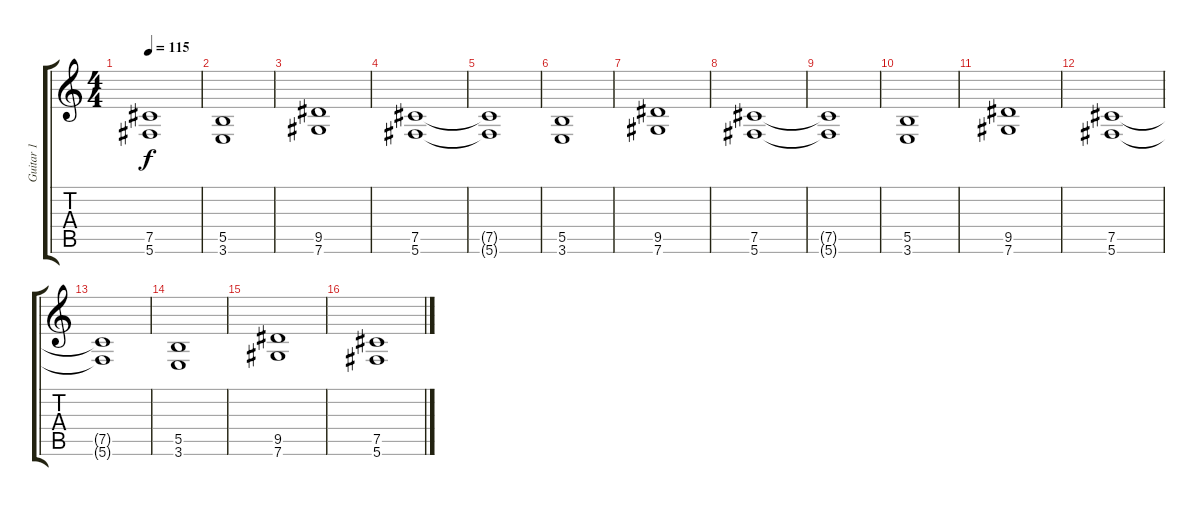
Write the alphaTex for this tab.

\track ("Guitar 1" "Guitar 1") {instrument distortionguitar}
\staff {score tabs}
\tuning (Db4 Ab3 E3 B2 Gb2 Db2) {hide}
\ts (4 4)
\tempo 115
\clef g2
\ks c
(7.5{t} 5.6{t}).1{dy f} |
(5.5 3.6).1 |
(9.5 7.6).1 |
(7.5 5.6).1 |
(7.5{t} 5.6{t}).1 |
(5.5 3.6).1 |
(9.5 7.6).1 |
(7.5 5.6).1 |
(7.5{t} 5.6{t}).1 |
(5.5 3.6).1 |
(9.5 7.6).1 |
(7.5 5.6).1 |
(7.5{t} 5.6{t}).1 |
(5.5 3.6).1 |
(9.5 7.6).1 |
(7.5 5.6).1
